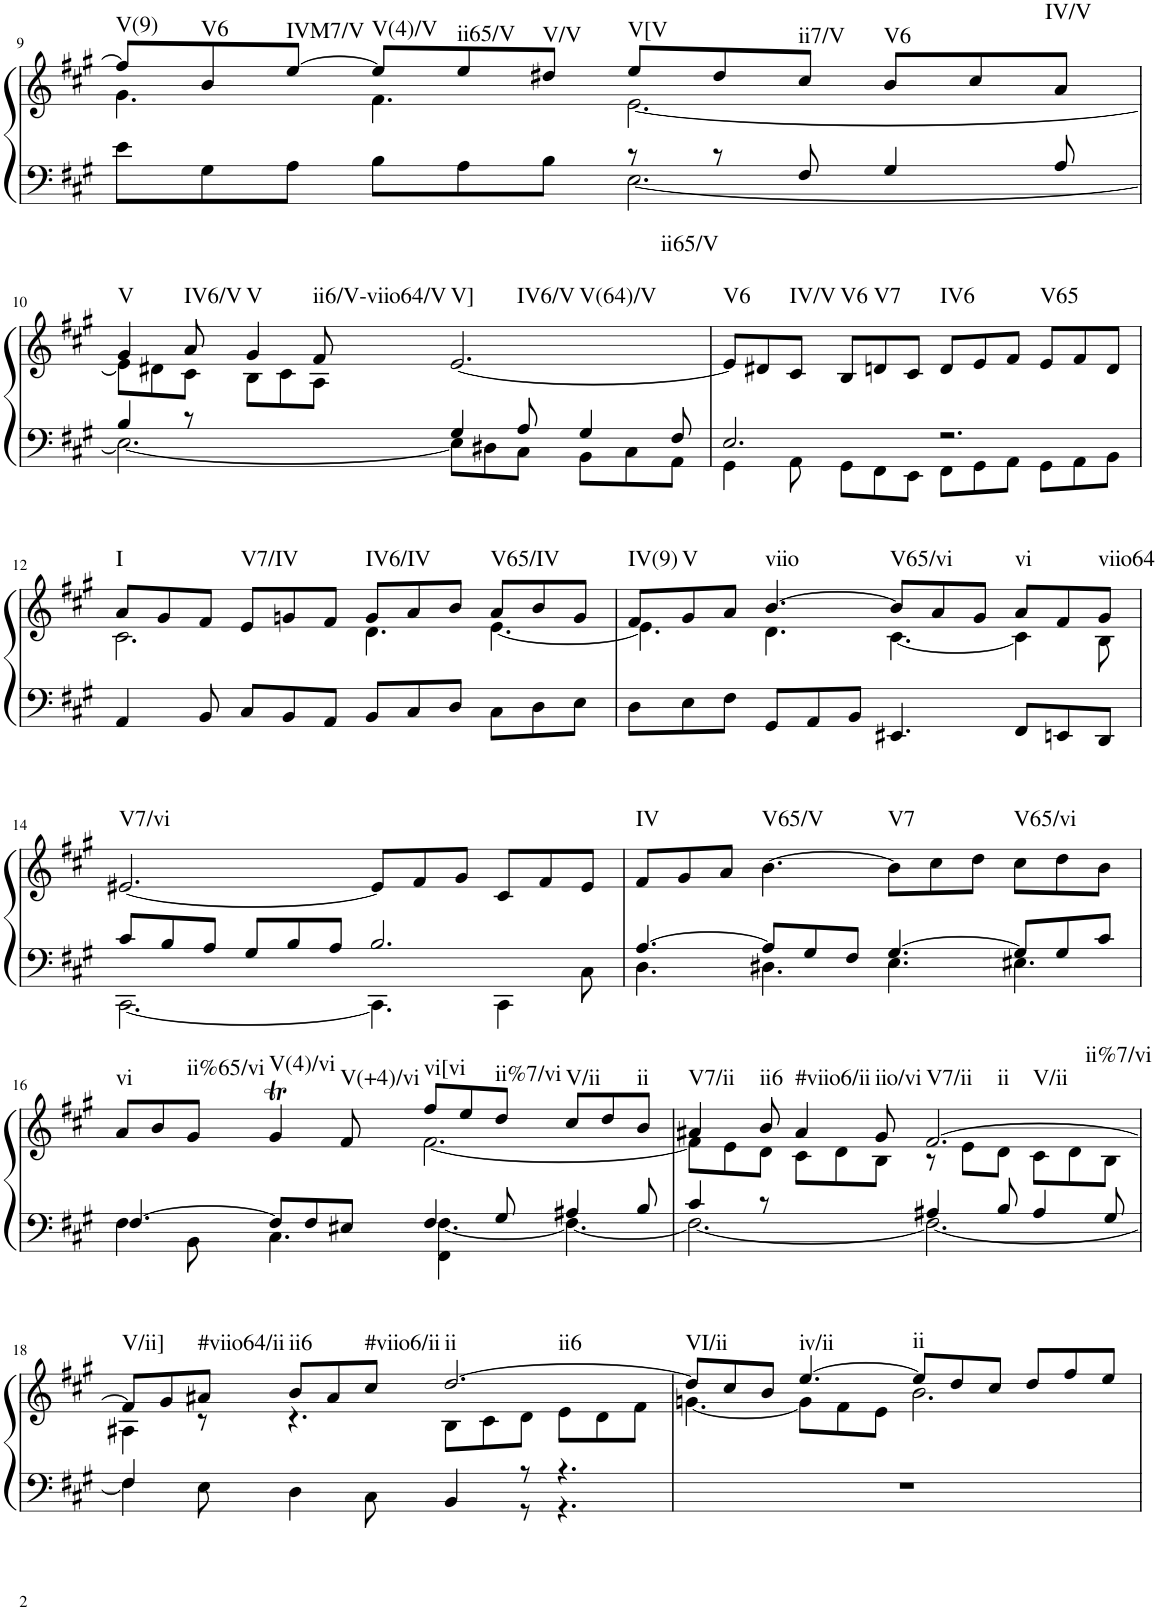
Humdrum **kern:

**kern	**kern	**harte
*part1	*part1	*part1
*staff2	*staff1	*
*I"unbenannt1	*	*
!!LO:PB:g=z
*clefF4	*clefG2	*
*k[f#c#g#]	*k[f#c#g#]	*
*M12/8	*M12/8	*
=9	=9	=9
*^	*^	*
!	!	!	!	!LO:H:kt=V(9)
8e\L	2.ryy	8ff#/L]	4.g#\	N
!	!	!	!	!LO:H:kt=V6
8G#\	.	8b/	.	N
!	!	!	!	!LO:H:kt=IVM7/V
8A\J	.	[8ee/J	.	N
!	!	!	!	!LO:H:kt=V(4)/V
8B\L	.	8ee/L]	4.f#\	N
!	!	!	!	!LO:H:kt=ii65/V
8A\	.	8ee/	.	N
!	!	!	!	!LO:H:kt=V/V
8B\J	.	8dd#X/J	.	N
!	!	!	!	!LO:H:kt=V[V
8r	[2.E\	8ee/L	[2.e\	N
8r	.	8dd#/	.	.
!	!	!	!	!LO:H:kt=ii7/V
8F#/	.	8cc#/J	.	N
!	!	!	!	!LO:H:kt=V6
4G#/	.	8b/L	.	N
.	.	8cc#/	.	.
!	!	!	!	!LO:H:kt=IV/V
8A/	.	8a/J	.	N
!!LO:LB:g=z	!!
=10	=10	=10	=10	=10
!	!	!	!	!LO:H:kt=V
4B/	2.E\_	4g#/	8e\L]	N
.	.	.	8d#X\	.
!	!	!	!	!LO:H:kt=IV6/V
8r	.	8a/	8c#\J	N
!	!	!	!	!LO:H:kt=V
8ryy	.	4g#/	8B\L	N
4ryy	.	.	8c#\	.
!	!	!	!	!LO:H:kt=ii6/V-viio64/V
.	.	8f#/	8A\J	N
!	!	!	!	!LO:H:n=1:kt=V]
!	!	!	!	!LO:H:n=2:kt=IV6/V
!	!	!	!	!LO:H:n=3:kt=V(64)/V
!	!	!	!	!LO:H:n=4:kt=ii65/V
4G#/	8E\L]	[2.e/	2.ryy	N N N N
.	8D#X\	.	.	.
8A/	8C#\J	.	.	.
4G#/	8BB\L	.	.	.
.	8C#\	.	.	.
8F#/	8AA\J	.	.	.
*	*	*v	*v	*
=11	=11	=11	=11
!	!	!	!LO:H:kt=V6
2.E/	4GG#\	8e/L]	N
.	.	8d#X/	.
!	!	!	!LO:H:kt=IV/V
.	8AA\	8c#/J	N
!	!	!	!LO:H:kt=V6
.	8GG#\L	8B/L	N
!	!	!	!LO:H:kt=V7
.	8FF#\	8dn/	N
.	8EE\J	8c#/J	.
!	!	!	!LO:H:kt=IV6
2.r	8FF#\L	8d/L	N
.	8GG#\	8e/	.
.	8AA\J	8f#/J	.
!	!	!	!LO:H:kt=V65
.	8GG#\L	8e/L	N
.	8AA\	8f#/	.
.	8BB\J	8d/J	.
!!LO:LB:g=z
=12	=12	=12	=12
*	*	*^	*
!	!	!	!	!LO:H:kt=I
*v	*v	*	*	*
4AA/	8a/L	2.c#\	N
.	8g#/	.	.
8BB/	8f#/J	.	.
!	!	!	!LO:H:kt=V7/IV
8C#/L	8e/L	.	N
8BB/	8gn/	.	.
8AA/J	8f#/J	.	.
!	!	!	!LO:H:kt=IV6/IV
8BB/L	8g/L	4.d\	N
8C#/	8a/	.	.
8D/J	8b/J	.	.
!	!	!	!LO:H:kt=V65/IV
8C#\L	8a/L	[4.e\	N
8D\	8b/	.	.
8E\J	8g/J	.	.
=13	=13	=13	=13
!	!	!	!LO:H:kt=IV(9)
8D\L	8f#/L	4.e\]	N
!	!	!	!LO:H:kt=V
8E\	8g#/	.	N
8F#\J	8a/J	.	.
!	!	!	!LO:H:kt=viio
8GG#/L	[4.b/	4.d\	N
8AA/	.	.	.
8BB/J	.	.	.
!	!	!	!LO:H:kt=V65/vi
4.EE#X/	8b/L]	[4.c#\	N
.	8a/	.	.
.	8g#/J	.	.
!	!	!	!LO:H:kt=vi
8FF#/L	8a/L	4c#\]	N
8EEn/	8f#/	.	.
!	!	!	!LO:H:kt=viio64
8DD/J	8g#/J	8B\	N
!!LO:LB:g=z
=14	=14	=14	=14
*^	*	*	*
!	!	!	!	!LO:H:kt=V7/vi
*	*	*v	*v	*
8c#/L	[2.CC#\	[2.e#X/	N
8B/	.	.	.
8A/J	.	.	.
8G#/L	.	.	.
8B/	.	.	.
8A/J	.	.	.
2.B/	4.CC#\]	8e#/L]	.
.	.	8f#/	.
.	.	8g#/J	.
.	4CC#\	8c#/L	.
.	.	8f#/	.
.	8C#\	8e#/J	.
=15	=15	=15	=15
!	!	!	!LO:H:kt=IV
[4.A/	4.D\	8f#/L	N
.	.	8g#/	.
.	.	8a/J	.
!	!	!	!LO:H:kt=V65/V
8A/L]	4.D#X\	[4.b\	N
8G#/	.	.	.
8F#/J	.	.	.
!	!	!	!LO:H:kt=V7
[4.G#/	4.E\	8b\L]	N
.	.	8cc#\	.
.	.	8dd\J	.
!	!	!	!LO:H:kt=V65/vi
8G#/L]	4.E#X\	8cc#\L	N
8G#/	.	8dd\	.
8c#/J	.	8b\J	.
!!LO:LB:g=z
=16	=16	=16	=16
*	*^	*^	*
!	!	!	!	!	!LO:H:kt=vi
[4.F#/	4F#\	2.ryy	8a/L	2.ryy	N
.	.	.	8b/	.	.
!	!	!	!	!	!LO:H:kt=ii%65/vi
.	8BB\	.	8g#/J	.	N
!	!	!	!	!	!LO:H:kt=V(4)/vi
8F#/L]	4.C#\	.	4g#t/	.	N
8F#/	.	.	.	.	.
!	!	!	!	!	!LO:H:kt=V(+4)/vi
8E#X/J	.	.	8f#/	.	N
!	!	!	!	!	!LO:H:kt=vi[vi
4F#/	[4.F#\	4FF#\	8ff#/L	[2.f#\	N
.	.	.	8ee/	.	.
!	!	!	!	!	!LO:H:kt=ii%7/vi
8G#/	.	2ryy	8dd/J	.	N
!	!	!	!	!	!LO:H:kt=V/ii
4A#X/	4.F#\_	.	8cc#/L	.	N
.	.	.	8dd/	.	.
!	!	!	!	!	!LO:H:kt=ii
8B/	.	.	8b/J	.	N
*	*v	*v	*	*	*
=17	=17	=17	=17	=17
!	!	!	!	!LO:H:kt=V7/ii
4c#/	2.F#\_	4a#X/	8f#\L]	N
.	.	.	8e\	.
!	!	!	!	!LO:H:kt=ii6
8r	.	8b/	8d\J	N
!	!	!	!	!LO:H:kt=#viio6/ii
8ryy	.	4a#/	8c#\L	N
4ryy	.	.	8d\	.
!	!	!	!	!LO:H:kt=iio/vi
.	.	8g#/	8B\J	N
!	!	!	!	!LO:H:n=1:kt=V7/ii
!	!	!	!	!LO:H:n=2:kt=ii
!	!	!	!	!LO:H:n=3:kt=V/ii
!	!	!	!	!LO:H:n=4:kt=ii%7/vi
4A#X/	2.F#\_	[2.f#/	8r	N N N N
.	.	.	8e\L	.
8B/	.	.	8d\J	.
4A#/	.	.	8c#\L	.
.	.	.	8d\	.
8G#/	.	.	8B\J	.
!!LO:LB:g=z	!!
=18	=18	=18	=18	=18
!	!	!	!	!LO:H:kt=V/ii]
4F#/	4F#\]	8f#/L]	4A#X\	N
.	.	8g#/	.	.
!	!	!	!	!LO:H:kt=#viio64/ii
8E\	2.ryy	8a#X/J	8r	N
!	!	!	!	!LO:H:kt=ii6
4D\	.	8b/L	4.r	N
.	.	8a#/	.	.
!	!	!	!	!LO:H:kt=#viio6/ii
8C#\	.	8cc#/J	.	N
!	!	!	!	!LO:H:n=1:kt=ii
!	!	!	!	!LO:H:n=2:kt=ii6
4BB/	.	[2.dd/	8B\L	N N
.	.	.	8c#\	.
8r	8r	.	8d\J	.
4.r	4.r	.	8e\L	.
.	.	.	8d\	.
.	.	.	8f#\J	.
*v	*v	*	*	*
=19	=19	=19	=19
!	!	!	!LO:H:kt=VI/ii
1.r	8dd/L]	[4.gn\	N
.	8cc#/	.	.
.	8b/J	.	.
!	!	!	!LO:H:kt=iv/ii
.	[4.ee/	8g\L]	N
.	.	8f#\	.
.	.	8e\J	.
!	!	!	!LO:H:kt=ii
.	8ee/L]	2.b\	N
.	8dd/	.	.
.	8cc#/J	.	.
.	8dd/L	.	.
.	8ff#/	.	.
.	8ee/J	.	.
*	*v	*v	*
=	=	=
*-	*-	*-
